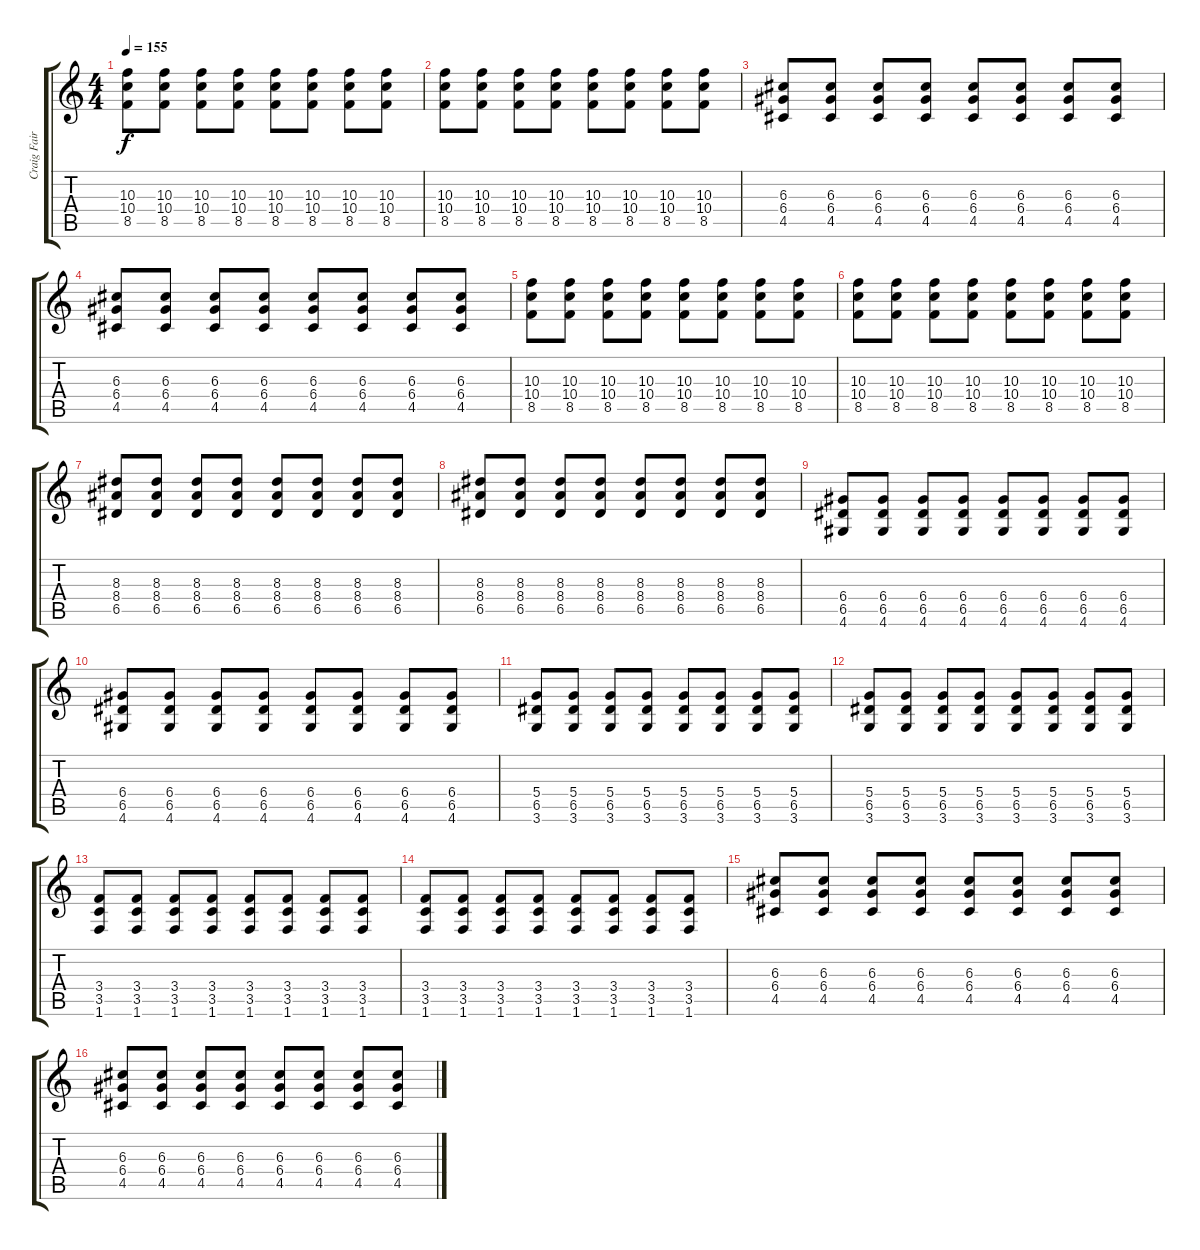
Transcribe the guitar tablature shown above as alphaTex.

\track ("Craig Fairbaugh Guitar" "Craig Fair") {instrument distortionguitar}
\staff {score tabs}
\tuning (E4 B3 G3 D3 A2 E2) {hide}
\ts (4 4)
\tempo 155
\clef g2
\ks c
(10.3 10.4 8.5).8{dy f} (10.3 10.4 8.5).8 (10.3 10.4 8.5).8 (10.3 10.4 8.5).8 (10.3 10.4 8.5).8 (10.3 10.4 8.5).8 (10.3 10.4 8.5).8 (10.3 10.4 8.5).8 |
(10.3 10.4 8.5).8 (10.3 10.4 8.5).8 (10.3 10.4 8.5).8 (10.3 10.4 8.5).8 (10.3 10.4 8.5).8 (10.3 10.4 8.5).8 (10.3 10.4 8.5).8 (10.3 10.4 8.5).8 |
(6.3 6.4 4.5).8 (6.3 6.4 4.5).8 (6.3 6.4 4.5).8 (6.3 6.4 4.5).8 (6.3 6.4 4.5).8 (6.3 6.4 4.5).8 (6.3 6.4 4.5).8 (6.3 6.4 4.5).8 |
(6.3 6.4 4.5).8 (6.3 6.4 4.5).8 (6.3 6.4 4.5).8 (6.3 6.4 4.5).8 (6.3 6.4 4.5).8 (6.3 6.4 4.5).8 (6.3 6.4 4.5).8 (6.3 6.4 4.5).8 |
(10.3 10.4 8.5).8 (10.3 10.4 8.5).8 (10.3 10.4 8.5).8 (10.3 10.4 8.5).8 (10.3 10.4 8.5).8 (10.3 10.4 8.5).8 (10.3 10.4 8.5).8 (10.3 10.4 8.5).8 |
(10.3 10.4 8.5).8 (10.3 10.4 8.5).8 (10.3 10.4 8.5).8 (10.3 10.4 8.5).8 (10.3 10.4 8.5).8 (10.3 10.4 8.5).8 (10.3 10.4 8.5).8 (10.3 10.4 8.5).8 |
(8.3 8.4 6.5).8 (8.3 8.4 6.5).8 (8.3 8.4 6.5).8 (8.3 8.4 6.5).8 (8.3 8.4 6.5).8 (8.3 8.4 6.5).8 (8.3 8.4 6.5).8 (8.3 8.4 6.5).8 |
(8.3 8.4 6.5).8 (8.3 8.4 6.5).8 (8.3 8.4 6.5).8 (8.3 8.4 6.5).8 (8.3 8.4 6.5).8 (8.3 8.4 6.5).8 (8.3 8.4 6.5).8 (8.3 8.4 6.5).8 |
(6.4 6.5 4.6).8 (6.4 6.5 4.6).8 (6.4 6.5 4.6).8 (6.4 6.5 4.6).8 (6.4 6.5 4.6).8 (6.4 6.5 4.6).8 (6.4 6.5 4.6).8 (6.4 6.5 4.6).8 |
(6.4 6.5 4.6).8 (6.4 6.5 4.6).8 (6.4 6.5 4.6).8 (6.4 6.5 4.6).8 (6.4 6.5 4.6).8 (6.4 6.5 4.6).8 (6.4 6.5 4.6).8 (6.4 6.5 4.6).8 |
(5.4 6.5 3.6).8 (5.4 6.5 3.6).8 (5.4 6.5 3.6).8 (5.4 6.5 3.6).8 (5.4 6.5 3.6).8 (5.4 6.5 3.6).8 (5.4 6.5 3.6).8 (5.4 6.5 3.6).8 |
(5.4 6.5 3.6).8 (5.4 6.5 3.6).8 (5.4 6.5 3.6).8 (5.4 6.5 3.6).8 (5.4 6.5 3.6).8 (5.4 6.5 3.6).8 (5.4 6.5 3.6).8 (5.4 6.5 3.6).8 |
(3.4 3.5 1.6).8 (3.4 3.5 1.6).8 (3.4 3.5 1.6).8 (3.4 3.5 1.6).8 (3.4 3.5 1.6).8 (3.4 3.5 1.6).8 (3.4 3.5 1.6).8 (3.4 3.5 1.6).8 |
(3.4 3.5 1.6).8 (3.4 3.5 1.6).8 (3.4 3.5 1.6).8 (3.4 3.5 1.6).8 (3.4 3.5 1.6).8 (3.4 3.5 1.6).8 (3.4 3.5 1.6).8 (3.4 3.5 1.6).8 |
(6.3 6.4 4.5).8 (6.3 6.4 4.5).8 (6.3 6.4 4.5).8 (6.3 6.4 4.5).8 (6.3 6.4 4.5).8 (6.3 6.4 4.5).8 (6.3 6.4 4.5).8 (6.3 6.4 4.5).8 |
(6.3 6.4 4.5).8 (6.3 6.4 4.5).8 (6.3 6.4 4.5).8 (6.3 6.4 4.5).8 (6.3 6.4 4.5).8 (6.3 6.4 4.5).8 (6.3 6.4 4.5).8 (6.3 6.4 4.5).8
